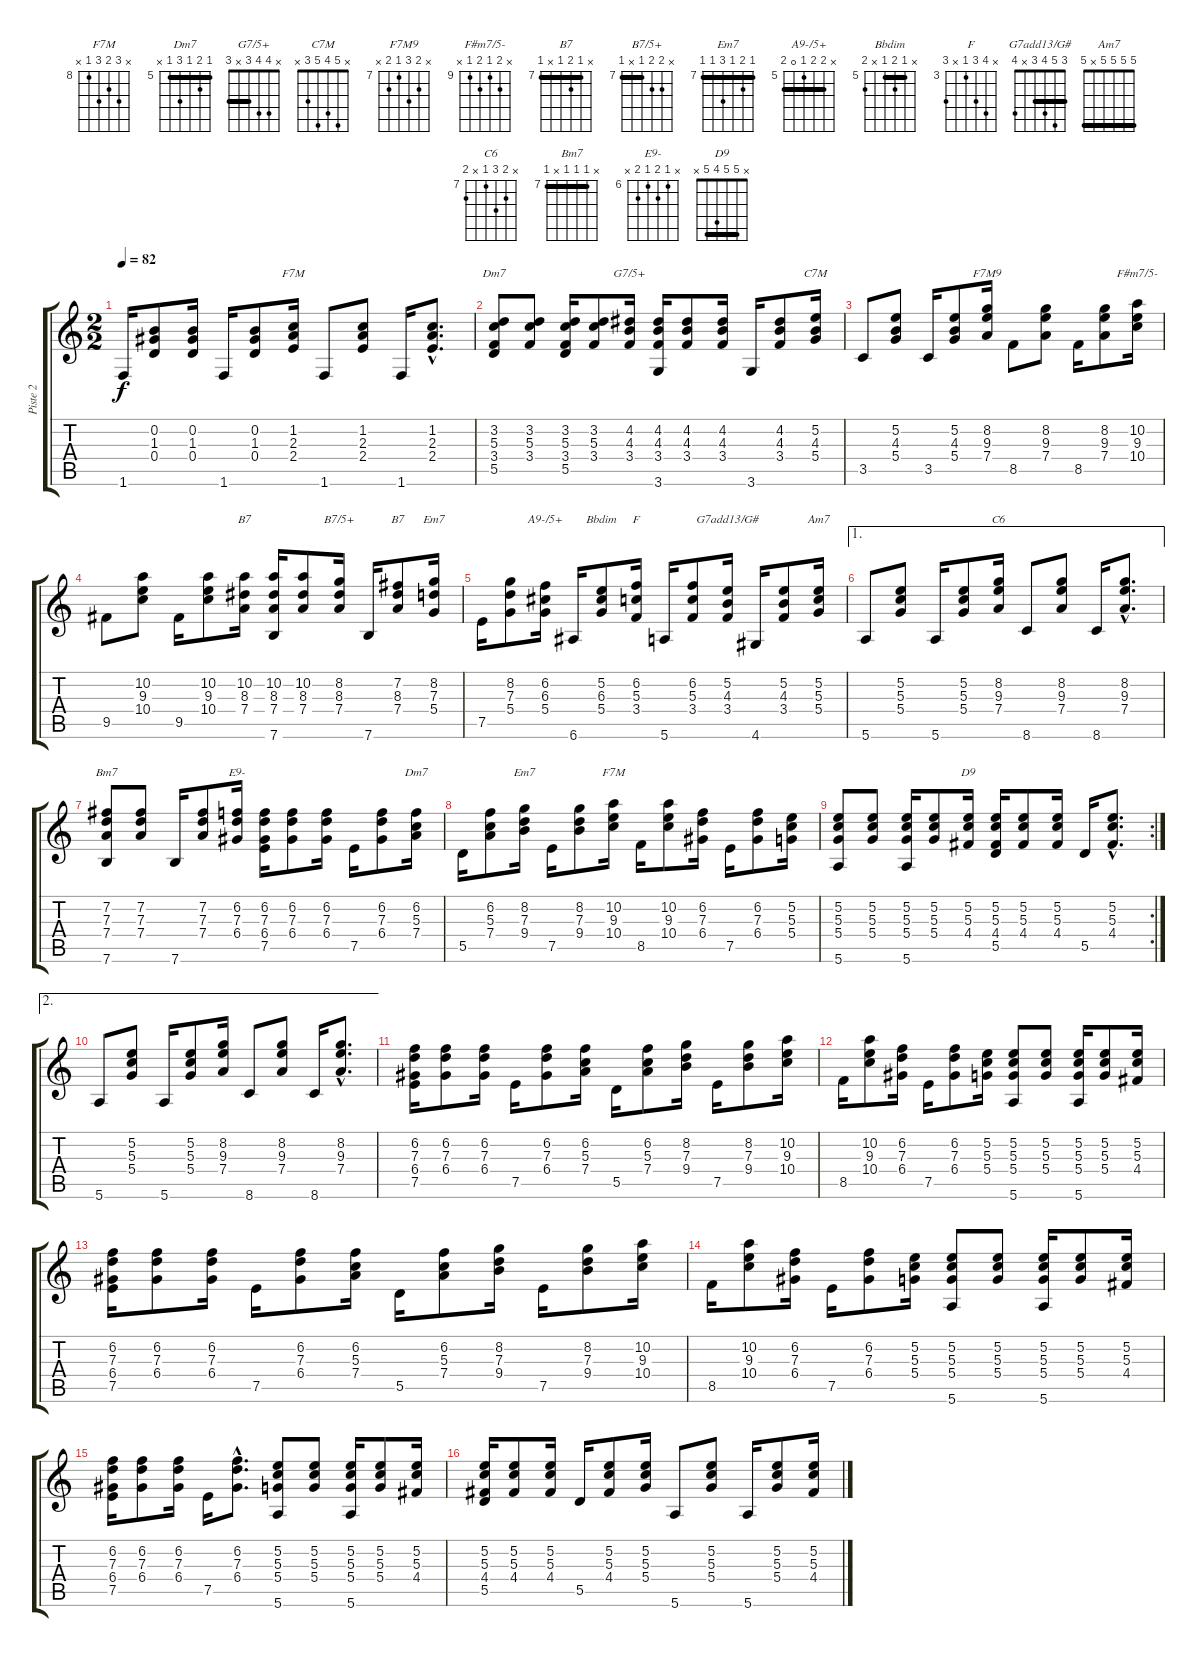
\track ("Piste 2" "Piste 2") {instrument acousticguitarnylon}
\staff {score tabs}
\tuning (E4 B3 G3 D3 A2 E2) {hide}
\chord ("F7M" 0 1 2 2 0 1)
\chord ("Dm7" x 3 5 3 5 3) {barre 3}
\chord ("G7/5+" x 4 4 3 x 3) {barre 3}
\chord ("C7M" x 5 4 5 3 x)
\chord ("F7M9" x 8 9 7 8 x) {firstfret 7}
\chord ("F#m7/5-" x 10 9 10 9 x) {firstfret 9}
\chord ("B7" x 10 8 7 x 7) {firstfret 7 barre 7}
\chord ("B7/5+" x 8 8 7 x 7) {firstfret 7 barre 7}
\chord ("B7" x 7 8 7 x 7) {firstfret 7 barre 7}
\chord ("Em7" x 8 7 5 7 x) {firstfret 5}
\chord ("A9-/5+" x 6 6 5 0 6) {firstfret 5 barre 6}
\chord ("Bbdim" x 5 6 5 x 6) {firstfret 5 barre 5}
\chord ("F" x 6 5 3 x 5) {firstfret 3}
\chord ("G7add13/G#" 3 5 4 3 x 4) {barre 3}
\chord ("Am7" 5 5 5 5 x 5) {barre 5}
\chord ("C6" x 8 9 7 x 8) {firstfret 7}
\chord ("Bm7" x 7 7 7 x 7) {firstfret 7 barre 7}
\chord ("E9-" x 6 7 6 7 x) {firstfret 6}
\chord ("Dm7" 5 6 5 7 5 x) {firstfret 5 barre 5}
\chord ("Em7" 7 8 7 9 7 7) {firstfret 7 barre 7}
\chord ("F7M" x 10 9 10 8 x) {firstfret 8}
\chord ("D9" x 5 5 4 5 x) {barre 5}
\ts (2 2)
\tempo 82
\clef g2
\ks c
1.6.16{dy f} (0.2 1.3 0.4).8 (0.2 1.3 0.4).16 1.6.16 (0.2 1.3 0.4).8 (1.2 2.3 2.4).16{ch "F7M"} 1.6.8 (1.2 2.3 2.4).8 1.6.16 (1.2{hac} 2.3{hac} 2.4{hac}).8{d} |
(3.2 5.3 3.4 5.5).8{ch "Dm7"} (3.2 5.3 3.4).8 (3.2 5.3 3.4 5.5).16 (3.2 5.3 3.4).8 (4.2 4.3 3.4).16{ch "G7/5+"} (4.2 4.3 3.4 3.6).16 (4.2 4.3 3.4).8 (4.2 4.3 3.4).16 3.6.16 (4.2 4.3 3.4).8 (5.2 4.3 5.4).16{ch "C7M"} |
3.5.8 (5.2 4.3 5.4).8 3.5.16 (5.2 4.3 5.4).8 (8.2 9.3 7.4).16{ch "F7M9"} 8.5.8 (8.2 9.3 7.4).8 8.5.16 (8.2 9.3 7.4).8 (10.2 9.3 10.4).16{ch "F#m7/5-"} |
9.5.8 (10.2 9.3 10.4).8 9.5.16 (10.2 9.3 10.4).8 (10.2 8.3 7.4).16{ch "B7"} (10.2 8.3 7.4 7.6).16 (10.2 8.3 7.4).8 (8.2 8.3 7.4).16{ch "B7/5+"} 7.6.16 (7.2 8.3 7.4).8{ch "B7"} (8.2 7.3 5.4).16{ch "Em7"} |
7.5.16 (8.2 7.3 5.4).8 (6.2 6.3 5.4).16{ch "A9-/5+"} 6.6.16 (5.2 6.3 5.4).8{ch "Bbdim"} (6.2 5.3 3.4).16{ch "F"} 5.6.16 (6.2 5.3 3.4).8 (5.2 4.3 3.4).16{ch "G7add13/G#"} 4.6.16 (5.2 4.3 3.4).8 (5.2 5.3 5.4).16{ch "Am7"} |
\ae 1
5.6.8 (5.2 5.3 5.4).8 5.6.16 (5.2 5.3 5.4).8 (8.2 9.3 7.4).16{ch "C6"} 8.6.8 (8.2 9.3 7.4).8 8.6.16 (8.2{hac} 9.3{hac} 7.4{hac}).8{d} |
(7.2 7.3 7.4 7.6).8{ch "Bm7"} (7.2 7.3 7.4).8 7.6.16 (7.2 7.3 7.4).8 (6.2 7.3 6.4).16{ch "E9-"} (6.2 7.3 6.4 7.5).16 (6.2 7.3 6.4).8 (6.2 7.3 6.4).16 7.5.16 (6.2 7.3 6.4).8 (6.2 5.3 7.4).16{ch "Dm7"} |
5.5.16 (6.2 5.3 7.4).8 (8.2 7.3 9.4).16{ch "Em7"} 7.5.16 (8.2 7.3 9.4).8 (10.2 9.3 10.4).16{ch "F7M"} 8.5.16 (10.2 9.3 10.4).8 (6.2 7.3 6.4).16 7.5.16 (6.2 7.3 6.4).8 (5.2 5.3 5.4).16 |
\rc 2
(5.2 5.3 5.4 5.6).8 (5.2 5.3 5.4).8 (5.2 5.3 5.4 5.6).16 (5.2 5.3 5.4).8 (5.2 5.3 4.4).16{ch "D9"} (5.2 5.3 4.4 5.5).16 (5.2 5.3 4.4).8 (5.2 5.3 4.4).16 5.5.16 (5.2{hac} 5.3{hac} 4.4{hac}).8{d} |
\ae 2
5.6.8 (5.2 5.3 5.4).8 5.6.16 (5.2 5.3 5.4).8 (8.2 9.3 7.4).16 8.6.8 (8.2 9.3 7.4).8 8.6.16 (8.2{hac} 9.3{hac} 7.4{hac}).8{d} |
(6.2 7.3 6.4 7.5).16 (6.2 7.3 6.4).8 (6.2 7.3 6.4).16 7.5.16 (6.2 7.3 6.4).8 (6.2 5.3 7.4).16 5.5.16 (6.2 5.3 7.4).8 (8.2 7.3 9.4).16 7.5.16 (8.2 7.3 9.4).8 (10.2 9.3 10.4).16 |
8.5.16 (10.2 9.3 10.4).8 (6.2 7.3 6.4).16 7.5.16 (6.2 7.3 6.4).8 (5.2 5.3 5.4).16 (5.2 5.3 5.4 5.6).8 (5.2 5.3 5.4).8 (5.2 5.3 5.4 5.6).16 (5.2 5.3 5.4).8 (5.2 5.3 4.4).16 |
(6.2 7.3 6.4 7.5).16 (6.2 7.3 6.4).8 (6.2 7.3 6.4).16 7.5.16 (6.2 7.3 6.4).8 (6.2 5.3 7.4).16 5.5.16 (6.2 5.3 7.4).8 (8.2 7.3 9.4).16 7.5.16 (8.2 7.3 9.4).8 (10.2 9.3 10.4).16 |
8.5.16 (10.2 9.3 10.4).8 (6.2 7.3 6.4).16 7.5.16 (6.2 7.3 6.4).8 (5.2 5.3 5.4).16 (5.2 5.3 5.4 5.6).8 (5.2 5.3 5.4).8 (5.2 5.3 5.4 5.6).16 (5.2 5.3 5.4).8 (5.2 5.3 4.4).16 |
(6.2 7.3 6.4 7.5).16 (6.2 7.3 6.4).8 (6.2 7.3 6.4).16 7.5.16 (6.2{hac} 7.3{hac} 6.4{hac}).8{d} (5.2 5.3 5.4 5.6).8 (5.2 5.3 5.4).8 (5.2 5.3 5.4 5.6).16 (5.2 5.3 5.4).8 (5.2 5.3 4.4).16 |
(5.2 5.3 4.4 5.5).16 (5.2 5.3 4.4).8 (5.2 5.3 4.4).16 5.5.16 (5.2 5.3 4.4).8 (5.2 5.3 5.4).16 5.6.8 (5.2 5.3 5.4).8 5.6.16 (5.2 5.3 5.4).8 (5.2 5.3 4.4).16
